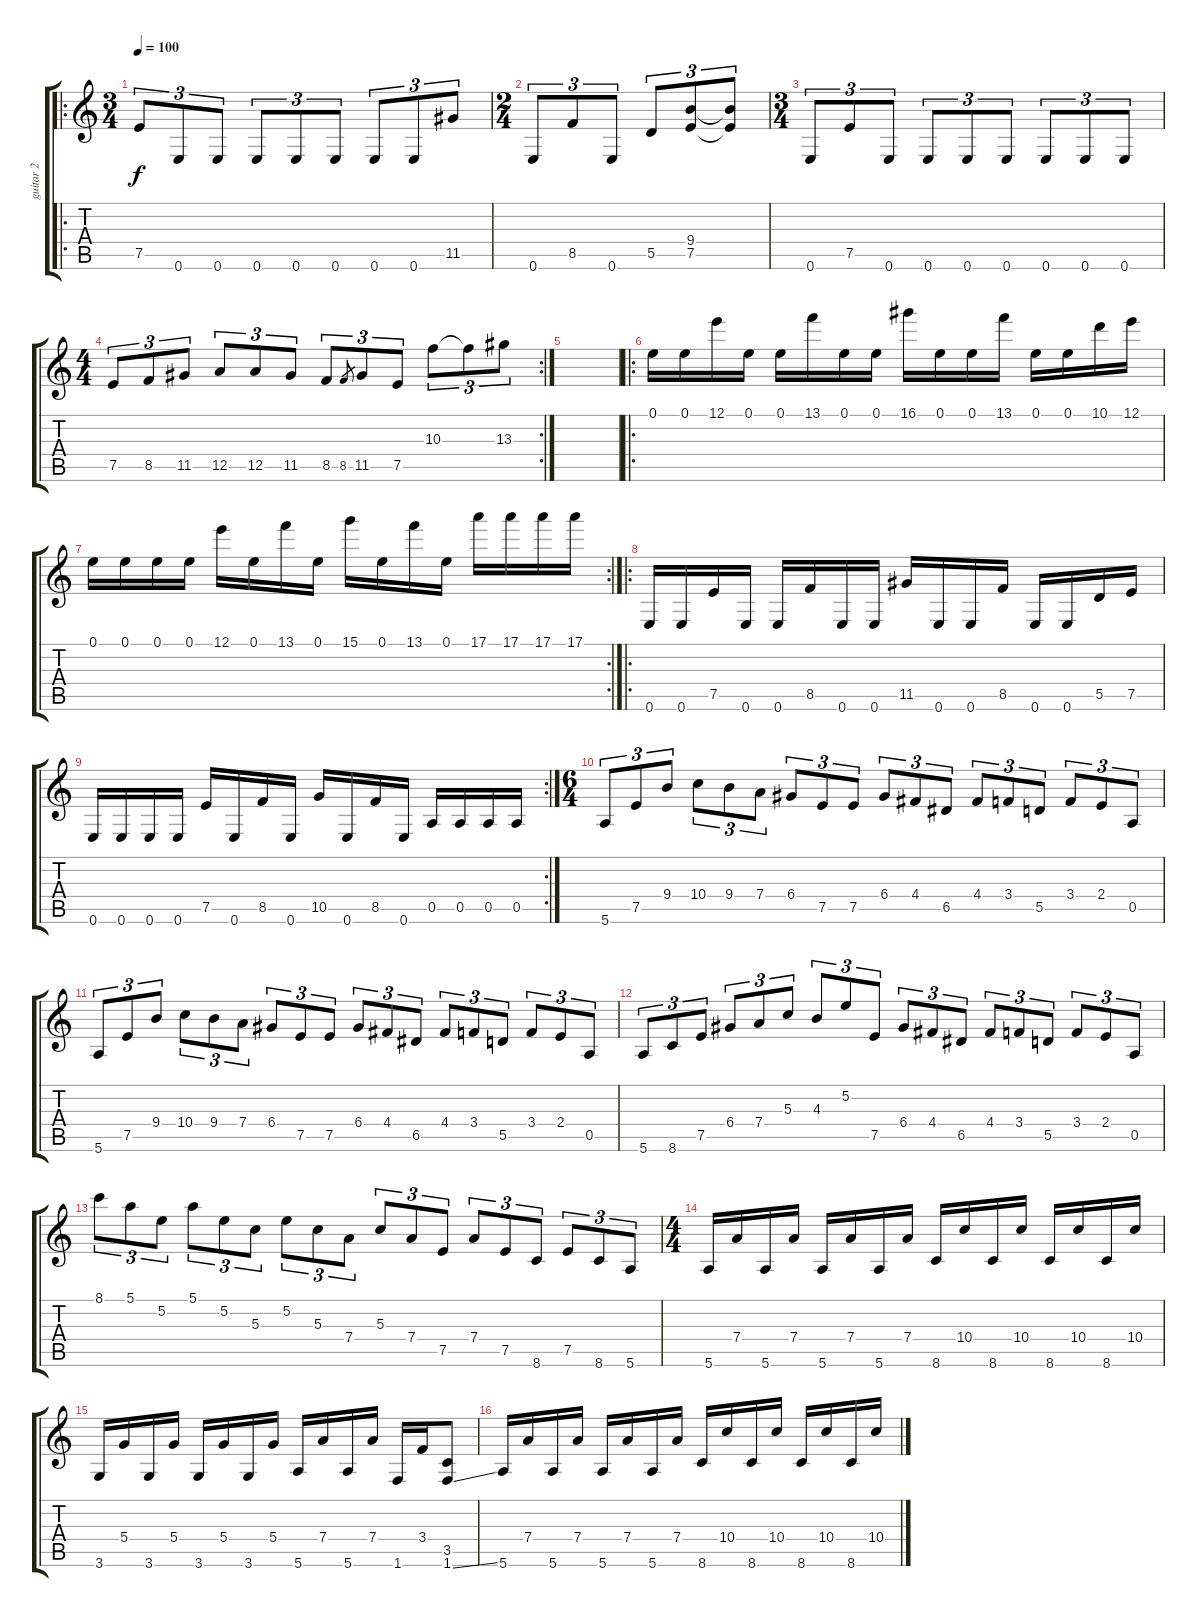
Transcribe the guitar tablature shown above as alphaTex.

\track ("guitar 2" "guitar 2") {instrument distortionguitar}
\staff {score tabs}
\tuning (E4 B3 G3 D3 A2 E2) {hide}
\ro
\ts (3 4)
\tempo 100
\clef g2
\ks c
7.5.8{tu (3 2) dy f} 0.6.8{tu (3 2)} 0.6.8{tu (3 2)} 0.6.8{tu (3 2)} 0.6.8{tu (3 2)} 0.6.8{tu (3 2)} 0.6.8{tu (3 2)} 0.6.8{tu (3 2)} 11.5.8{tu (3 2)} |
\ts (2 4)
0.6.8{tu (3 2)} 8.5.8{tu (3 2)} 0.6.8{tu (3 2)} 5.5.8{tu (3 2)} (9.4 7.5).8{tu (3 2)} (9.4{t} 7.5{t}).8{tu (3 2)} |
\ts (3 4)
0.6.8{tu (3 2)} 7.5.8{tu (3 2)} 0.6.8{tu (3 2)} 0.6.8{tu (3 2)} 0.6.8{tu (3 2)} 0.6.8{tu (3 2)} 0.6.8{tu (3 2)} 0.6.8{tu (3 2)} 0.6.8{tu (3 2)} |
\rc 2
\ts (4 4)
7.5.8{tu (3 2)} 8.5.8{tu (3 2)} 11.5.8{tu (3 2)} 12.5.8{tu (3 2)} 12.5.8{tu (3 2)} 11.5.8{tu (3 2)} 8.5.8{tu (3 2)} 8.5.8{gr} 11.5.8{tu (3 2)} 7.5.8{tu (3 2)} 10.3.8{tu (3 2)} 10.3{t}.8{tu (3 2)} 13.3.8{tu (3 2)} |
|
\ro
0.1.16 0.1.16 12.1.16 0.1.16 0.1.16 13.1.16 0.1.16 0.1.16 16.1.16 0.1.16 0.1.16 13.1.16 0.1.16 0.1.16 10.1.16 12.1.16 |
\rc 2
0.1.16 0.1.16 0.1.16 0.1.16 12.1.16 0.1.16 13.1.16 0.1.16 15.1.16 0.1.16 13.1.16 0.1.16 17.1.16 17.1.16 17.1.16 17.1.16 |
\ro
0.6.16 0.6.16 7.5.16 0.6.16 0.6.16 8.5.16 0.6.16 0.6.16 11.5.16 0.6.16 0.6.16 8.5.16 0.6.16 0.6.16 5.5.16 7.5.16 |
\rc 2
0.6.16 0.6.16 0.6.16 0.6.16 7.5.16 0.6.16 8.5.16 0.6.16 10.5.16 0.6.16 8.5.16 0.6.16 0.5.16 0.5.16 0.5.16 0.5.16 |
\ts (6 4)
5.6.8{tu (3 2)} 7.5.8{tu (3 2)} 9.4.8{tu (3 2)} 10.4.8{tu (3 2)} 9.4.8{tu (3 2)} 7.4.8{tu (3 2)} 6.4.8{tu (3 2)} 7.5.8{tu (3 2)} 7.5.8{tu (3 2)} 6.4.8{tu (3 2)} 4.4.8{tu (3 2)} 6.5.8{tu (3 2)} 4.4.8{tu (3 2)} 3.4.8{tu (3 2)} 5.5.8{tu (3 2)} 3.4.8{tu (3 2)} 2.4.8{tu (3 2)} 0.5.8{tu (3 2)} |
5.6.8{tu (3 2)} 7.5.8{tu (3 2)} 9.4.8{tu (3 2)} 10.4.8{tu (3 2)} 9.4.8{tu (3 2)} 7.4.8{tu (3 2)} 6.4.8{tu (3 2)} 7.5.8{tu (3 2)} 7.5.8{tu (3 2)} 6.4.8{tu (3 2)} 4.4.8{tu (3 2)} 6.5.8{tu (3 2)} 4.4.8{tu (3 2)} 3.4.8{tu (3 2)} 5.5.8{tu (3 2)} 3.4.8{tu (3 2)} 2.4.8{tu (3 2)} 0.5.8{tu (3 2)} |
5.6.8{tu (3 2)} 8.6.8{tu (3 2)} 7.5.8{tu (3 2)} 6.4.8{tu (3 2)} 7.4.8{tu (3 2)} 5.3.8{tu (3 2)} 4.3.8{tu (3 2)} 5.2.8{tu (3 2)} 7.5.8{tu (3 2)} 6.4.8{tu (3 2)} 4.4.8{tu (3 2)} 6.5.8{tu (3 2)} 4.4.8{tu (3 2)} 3.4.8{tu (3 2)} 5.5.8{tu (3 2)} 3.4.8{tu (3 2)} 2.4.8{tu (3 2)} 0.5.8{tu (3 2)} |
8.1.8{tu (3 2)} 5.1.8{tu (3 2)} 5.2.8{tu (3 2)} 5.1.8{tu (3 2)} 5.2.8{tu (3 2)} 5.3.8{tu (3 2)} 5.2.8{tu (3 2)} 5.3.8{tu (3 2)} 7.4.8{tu (3 2)} 5.3.8{tu (3 2)} 7.4.8{tu (3 2)} 7.5.8{tu (3 2)} 7.4.8{tu (3 2)} 7.5.8{tu (3 2)} 8.6.8{tu (3 2)} 7.5.8{tu (3 2)} 8.6.8{tu (3 2)} 5.6.8{tu (3 2)} |
\ts (4 4)
5.6.16 7.4.16 5.6.16 7.4.16 5.6.16 7.4.16 5.6.16 7.4.16 8.6.16 10.4.16 8.6.16 10.4.16 8.6.16 10.4.16 8.6.16 10.4.16 |
3.6.16 5.4.16 3.6.16 5.4.16 3.6.16 5.4.16 3.6.16 5.4.16 5.6.16 7.4.16 5.6.16 7.4.16 1.6.16 3.4.16 (3.5 1.6{ss}).8 |
5.6.16 7.4.16 5.6.16 7.4.16 5.6.16 7.4.16 5.6.16 7.4.16 8.6.16 10.4.16 8.6.16 10.4.16 8.6.16 10.4.16 8.6.16 10.4.16
